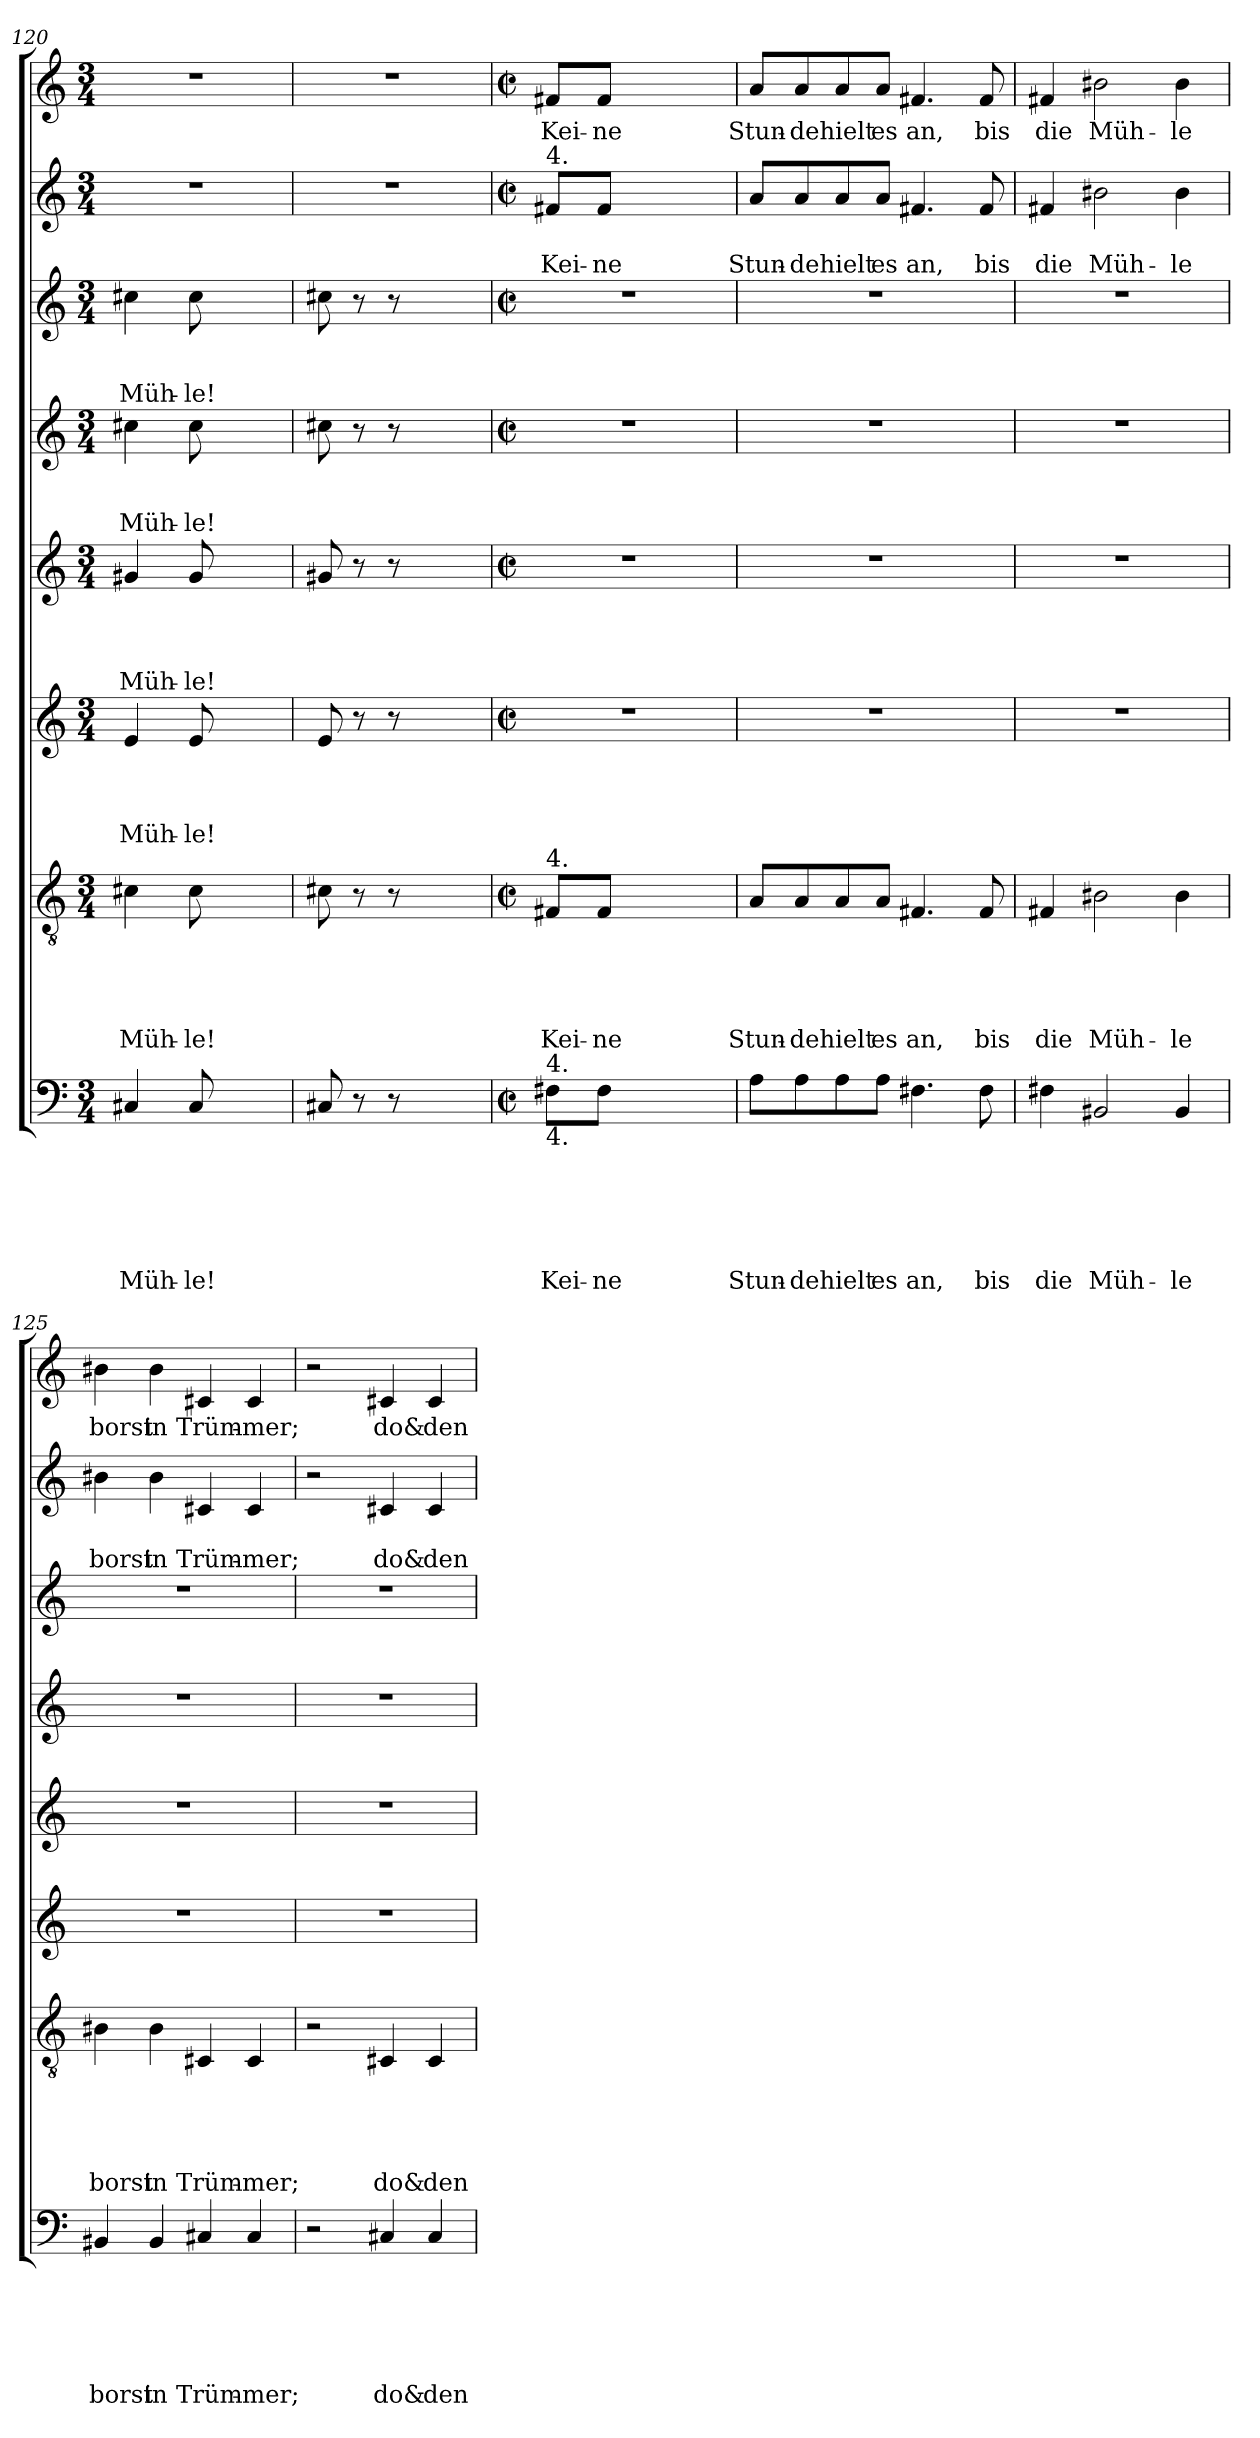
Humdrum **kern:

**kern	**text	**text	**text	**text	**text	**text	**kern	**text	**text	**text	**text	**text	**kern	**text	**text	**text	**text	**kern	**text	**text	**text	**text	**kern	**text	**text	**text	**kern	**text	**text	**text	**kern	**text	**text	**kern	**text
*part8	*part8	*part8	*part8	*part8	*part8	*part8	*part7	*part7	*part7	*part7	*part7	*part7	*part6	*part6	*part6	*part6	*part6	*part5	*part5	*part5	*part5	*part5	*part4	*part4	*part4	*part4	*part3	*part3	*part3	*part3	*part2	*part2	*part2	*part1	*part1
*staff8	*staff8	*staff8	*staff8	*staff8	*staff8	*staff8	*staff7	*staff7	*staff7	*staff7	*staff7	*staff7	*staff6	*staff6	*staff6	*staff6	*staff6	*staff5	*staff5	*staff5	*staff5	*staff5	*staff4	*staff4	*staff4	*staff4	*staff3	*staff3	*staff3	*staff3	*staff2	*staff2	*staff2	*staff1	*staff1
*clefF4	*	*	*	*	*	*	*clefGv2	*	*	*	*	*	*clefG2	*	*	*	*	*clefG2	*	*	*	*	*clefG2	*	*	*	*clefG2	*	*	*	*clefG2	*	*	*clefG2	*
*k[]	*	*	*	*	*	*	*k[]	*	*	*	*	*	*k[]	*	*	*	*	*k[]	*	*	*	*	*k[]	*	*	*	*k[]	*	*	*	*k[]	*	*	*k[]	*
*C:	*	*	*	*	*	*	*C:	*	*	*	*	*	*C:	*	*	*	*	*C:	*	*	*	*	*C:	*	*	*	*C:	*	*	*	*C:	*	*	*C:	*
*M3/4	*	*	*	*	*	*	*M3/4	*	*	*	*	*	*M3/4	*	*	*	*	*M3/4	*	*	*	*	*M3/4	*	*	*	*M3/4	*	*	*	*M3/4	*	*	*M3/4	*
=120	=120	=120	=120	=120	=120	=120	=120	=120	=120	=120	=120	=120	=120	=120	=120	=120	=120	=120	=120	=120	=120	=120	=120	=120	=120	=120	=120	=120	=120	=120	=120	=120	=120	=120	=120
!	!	!	!	!	!	!LO:LY:b	!	!	!	!	!	!LO:LY:b	!	!	!	!	!LO:LY:b	!	!	!	!	!LO:LY:b	!	!	!	!LO:LY:b	!	!	!	!LO:LY:b	!	!	!	!	!
4C#X/	.	.	.	.	.	Müh-	4c#X\	.	.	.	.	Müh-	4e/	.	.	.	Müh-	4g#X/	.	.	.	Müh-	4cc#X\	.	.	Müh-	4cc#X\	.	.	Müh-	2.r	.	.	2.r	.
!	!	!	!	!	!	!LO:LY:b	!	!	!	!	!	!LO:LY:b	!	!	!	!	!LO:LY:b	!	!	!	!	!LO:LY:b	!	!	!	!LO:LY:b	!	!	!	!LO:LY:b	!	!	!	!	!
8C#/	.	.	.	.	.	-le!	8c#\	.	.	.	.	-le!	8e/	.	.	.	-le!	8g#/	.	.	.	-le!	8cc#\	.	.	-le!	8cc#\	.	.	-le!	.	.	.	.	.
4.ryy	.	.	.	.	.	.	4.ryy	.	.	.	.	.	4.ryy	.	.	.	.	4.ryy	.	.	.	.	4.ryy	.	.	.	4.ryy	.	.	.	.	.	.	.	.
=121	=121	=121	=121	=121	=121	=121	=121	=121	=121	=121	=121	=121	=121	=121	=121	=121	=121	=121	=121	=121	=121	=121	=121	=121	=121	=121	=121	=121	=121	=121	=121	=121	=121	=121	=121
8C#/	.	.	.	.	.	.	8c#\	.	.	.	.	.	8e/	.	.	.	.	8g#/	.	.	.	.	8cc#\	.	.	.	8cc#\	.	.	.	2.r	.	.	2.r	.
8r	.	.	.	.	.	.	8r	.	.	.	.	.	8r	.	.	.	.	8r	.	.	.	.	8r	.	.	.	8r	.	.	.	.	.	.	.	.
8r	.	.	.	.	.	.	8r	.	.	.	.	.	8r	.	.	.	.	8r	.	.	.	.	8r	.	.	.	8r	.	.	.	.	.	.	.	.
4.ryy	.	.	.	.	.	.	4.ryy	.	.	.	.	.	4.ryy	.	.	.	.	4.ryy	.	.	.	.	4.ryy	.	.	.	4.ryy	.	.	.	.	.	.	.	.
!!LO:PB:g=z
=122	=122	=122	=122	=122	=122	=122	=122	=122	=122	=122	=122	=122	=122	=122	=122	=122	=122	=122	=122	=122	=122	=122	=122	=122	=122	=122	=122	=122	=122	=122	=122	=122	=122	=122	=122
*M2/2	*	*	*	*	*	*	*M2/2	*	*	*	*	*	*M2/2	*	*	*	*	*M2/2	*	*	*	*	*M2/2	*	*	*	*M2/2	*	*	*	*M2/2	*	*	*M2/2	*
*met(c|)	*	*	*	*	*	*	*met(c|)	*	*	*	*	*	*met(c|)	*	*	*	*	*met(c|)	*	*	*	*	*met(c|)	*	*	*	*met(c|)	*	*	*	*met(c|)	*	*	*met(c|)	*
!	!	!	!	!	!	!	!	!	!	!	!	!	!	!	!	!	!	!	!	!	!	!	!	!	!	!	!	!	!	!	!LO:TX:a:t=4.	!	!	!	!
!	!	!	!	!	!	!	!LO:TX:a:t=4.	!	!	!	!	!	!	!	!	!	!	!	!	!	!	!	!	!	!	!	!	!	!	!	!	!	!	!	!
!LO:TX:b:t=4.	!	!	!	!	!	!	!	!	!	!	!	!	!	!	!	!	!	!	!	!	!	!	!	!	!	!	!	!	!	!	!	!	!	!	!
!LO:TX:a:t=4.	!	!	!	!	!	!	!	!	!	!	!	!	!	!	!	!	!	!	!	!	!	!	!	!	!	!	!	!	!	!	!	!	!	!	!
!	!	!	!	!	!	!LO:LY:b	!	!	!	!	!	!LO:LY:b	!	!	!	!	!	!	!	!	!	!	!	!	!	!	!	!	!	!	!	!	!LO:LY:b	!	!LO:LY:b
8F#X\L	.	.	.	.	.	Kei-	8F#X/L	.	.	.	.	Kei-	1r	.	.	.	.	1r	.	.	.	.	1r	.	.	.	1r	.	.	.	8f#X/L	.	Kei-	8f#X/L	Kei-
!	!	!	!	!	!	!LO:LY:b	!	!	!	!	!	!LO:LY:b	!	!	!	!	!	!	!	!	!	!	!	!	!	!	!	!	!	!	!	!	!LO:LY:b	!	!LO:LY:b
8F#\J	.	.	.	.	.	-ne	8F#/J	.	.	.	.	-ne	.	.	.	.	.	.	.	.	.	.	.	.	.	.	.	.	.	.	8f#/J	.	-ne	8f#/J	-ne
2.ryy	.	.	.	.	.	.	2.ryy	.	.	.	.	.	.	.	.	.	.	.	.	.	.	.	.	.	.	.	.	.	.	.	2.ryy	.	.	2.ryy	.
=123	=123	=123	=123	=123	=123	=123	=123	=123	=123	=123	=123	=123	=123	=123	=123	=123	=123	=123	=123	=123	=123	=123	=123	=123	=123	=123	=123	=123	=123	=123	=123	=123	=123	=123	=123
!	!	!	!	!	!	!LO:LY:b	!	!	!	!	!	!LO:LY:b	!	!	!	!	!	!	!	!	!	!	!	!	!	!	!	!	!	!	!	!	!LO:LY:b	!	!LO:LY:b
8A\L	.	.	.	.	.	Stun-	8A/L	.	.	.	.	Stun-	1r	.	.	.	.	1r	.	.	.	.	1r	.	.	.	1r	.	.	.	8a/L	.	Stun-	8a/L	Stun-
!	!	!	!	!	!	!LO:LY:b	!	!	!	!	!	!LO:LY:b	!	!	!	!	!	!	!	!	!	!	!	!	!	!	!	!	!	!	!	!	!LO:LY:b	!	!LO:LY:b
8A\	.	.	.	.	.	-dehielt	8A/	.	.	.	.	-dehielt	.	.	.	.	.	.	.	.	.	.	.	.	.	.	.	.	.	.	8a/	.	-dehielt	8a/	-dehielt
8A\	.	.	.	.	.	.	8A/	.	.	.	.	.	.	.	.	.	.	.	.	.	.	.	.	.	.	.	.	.	.	.	8a/	.	.	8a/	.
!	!	!	!	!	!	!LO:LY:b	!	!	!	!	!	!LO:LY:b	!	!	!	!	!	!	!	!	!	!	!	!	!	!	!	!	!	!	!	!	!LO:LY:b	!	!LO:LY:b
8A\J	.	.	.	.	.	es	8A/J	.	.	.	.	es	.	.	.	.	.	.	.	.	.	.	.	.	.	.	.	.	.	.	8a/J	.	es	8a/J	es
!	!	!	!	!	!	!LO:LY:b	!	!	!	!	!	!LO:LY:b	!	!	!	!	!	!	!	!	!	!	!	!	!	!	!	!	!	!	!	!	!LO:LY:b	!	!LO:LY:b
4.F#X\	.	.	.	.	.	an,	4.F#X/	.	.	.	.	an,	.	.	.	.	.	.	.	.	.	.	.	.	.	.	.	.	.	.	4.f#X/	.	an,	4.f#X/	an,
!	!	!	!	!	!	!LO:LY:b	!	!	!	!	!	!LO:LY:b	!	!	!	!	!	!	!	!	!	!	!	!	!	!	!	!	!	!	!	!	!LO:LY:b	!	!LO:LY:b
8F#\	.	.	.	.	.	bis	8F#/	.	.	.	.	bis	.	.	.	.	.	.	.	.	.	.	.	.	.	.	.	.	.	.	8f#/	.	bis	8f#/	bis
=124	=124	=124	=124	=124	=124	=124	=124	=124	=124	=124	=124	=124	=124	=124	=124	=124	=124	=124	=124	=124	=124	=124	=124	=124	=124	=124	=124	=124	=124	=124	=124	=124	=124	=124	=124
!	!	!	!	!	!	!LO:LY:b	!	!	!	!	!	!LO:LY:b	!	!	!	!	!	!	!	!	!	!	!	!	!	!	!	!	!	!	!	!	!LO:LY:b	!	!LO:LY:b
4F#X\	.	.	.	.	.	die	4F#X/	.	.	.	.	die	1r	.	.	.	.	1r	.	.	.	.	1r	.	.	.	1r	.	.	.	4f#X/	.	die	4f#X/	die
!	!	!	!	!	!	!LO:LY:b	!	!	!	!	!	!LO:LY:b	!	!	!	!	!	!	!	!	!	!	!	!	!	!	!	!	!	!	!	!	!LO:LY:b	!	!LO:LY:b
2BB#X/	.	.	.	.	.	Müh-	2B#X\	.	.	.	.	Müh-	.	.	.	.	.	.	.	.	.	.	.	.	.	.	.	.	.	.	2b#X\	.	Müh-	2b#X\	Müh-
!	!	!	!	!	!	!LO:LY:b	!	!	!	!	!	!LO:LY:b	!	!	!	!	!	!	!	!	!	!	!	!	!	!	!	!	!	!	!	!	!LO:LY:b	!	!LO:LY:b
4BB#/	.	.	.	.	.	-le	4B#\	.	.	.	.	-le	.	.	.	.	.	.	.	.	.	.	.	.	.	.	.	.	.	.	4b#\	.	-le	4b#\	-le
=125	=125	=125	=125	=125	=125	=125	=125	=125	=125	=125	=125	=125	=125	=125	=125	=125	=125	=125	=125	=125	=125	=125	=125	=125	=125	=125	=125	=125	=125	=125	=125	=125	=125	=125	=125
!	!	!	!	!	!	!LO:LY:b	!	!	!	!	!	!LO:LY:b	!	!	!	!	!	!	!	!	!	!	!	!	!	!	!	!	!	!	!	!	!LO:LY:b	!	!LO:LY:b
4BB#X/	.	.	.	.	.	borst	4B#X\	.	.	.	.	borst	1r	.	.	.	.	1r	.	.	.	.	1r	.	.	.	1r	.	.	.	4b#X\	.	borst	4b#X\	borst
!	!	!	!	!	!	!LO:LY:b	!	!	!	!	!	!LO:LY:b	!	!	!	!	!	!	!	!	!	!	!	!	!	!	!	!	!	!	!	!	!LO:LY:b	!	!LO:LY:b
4BB#/	.	.	.	.	.	in	4B#\	.	.	.	.	in	.	.	.	.	.	.	.	.	.	.	.	.	.	.	.	.	.	.	4b#\	.	in	4b#\	in
!	!	!	!	!	!	!LO:LY:b	!	!	!	!	!	!LO:LY:b	!	!	!	!	!	!	!	!	!	!	!	!	!	!	!	!	!	!	!	!	!LO:LY:b	!	!LO:LY:b
4C#X/	.	.	.	.	.	Trüm-	4C#X/	.	.	.	.	Trüm-	.	.	.	.	.	.	.	.	.	.	.	.	.	.	.	.	.	.	4c#X/	.	Trüm-	4c#X/	Trüm-
!	!	!	!	!	!	!LO:LY:b	!	!	!	!	!	!LO:LY:b	!	!	!	!	!	!	!	!	!	!	!	!	!	!	!	!	!	!	!	!	!LO:LY:b	!	!LO:LY:b
4C#/	.	.	.	.	.	-mer;	4C#/	.	.	.	.	-mer;	.	.	.	.	.	.	.	.	.	.	.	.	.	.	.	.	.	.	4c#/	.	-mer;	4c#/	-mer;
=126	=126	=126	=126	=126	=126	=126	=126	=126	=126	=126	=126	=126	=126	=126	=126	=126	=126	=126	=126	=126	=126	=126	=126	=126	=126	=126	=126	=126	=126	=126	=126	=126	=126	=126	=126
2r	.	.	.	.	.	.	2r	.	.	.	.	.	1r	.	.	.	.	1r	.	.	.	.	1r	.	.	.	1r	.	.	.	2r	.	.	2r	.
!	!	!	!	!	!	!LO:LY:b	!	!	!	!	!	!LO:LY:b	!	!	!	!	!	!	!	!	!	!	!	!	!	!	!	!	!	!	!	!	!LO:LY:b	!	!LO:LY:b
4C#X/	.	.	.	.	.	do&	4C#X/	.	.	.	.	do&	.	.	.	.	.	.	.	.	.	.	.	.	.	.	.	.	.	.	4c#X/	.	do&	4c#X/	do&
!	!	!	!	!	!	!LO:LY:b	!	!	!	!	!	!LO:LY:b	!	!	!	!	!	!	!	!	!	!	!	!	!	!	!	!	!	!	!	!	!LO:LY:b	!	!LO:LY:b
4C#/	.	.	.	.	.	den	4C#/	.	.	.	.	den	.	.	.	.	.	.	.	.	.	.	.	.	.	.	.	.	.	.	4c#/	.	den	4c#/	den
=	=	=	=	=	=	=	=	=	=	=	=	=	=	=	=	=	=	=	=	=	=	=	=	=	=	=	=	=	=	=	=	=	=	=	=
*-	*-	*-	*-	*-	*-	*-	*-	*-	*-	*-	*-	*-	*-	*-	*-	*-	*-	*-	*-	*-	*-	*-	*-	*-	*-	*-	*-	*-	*-	*-	*-	*-	*-	*-	*-
